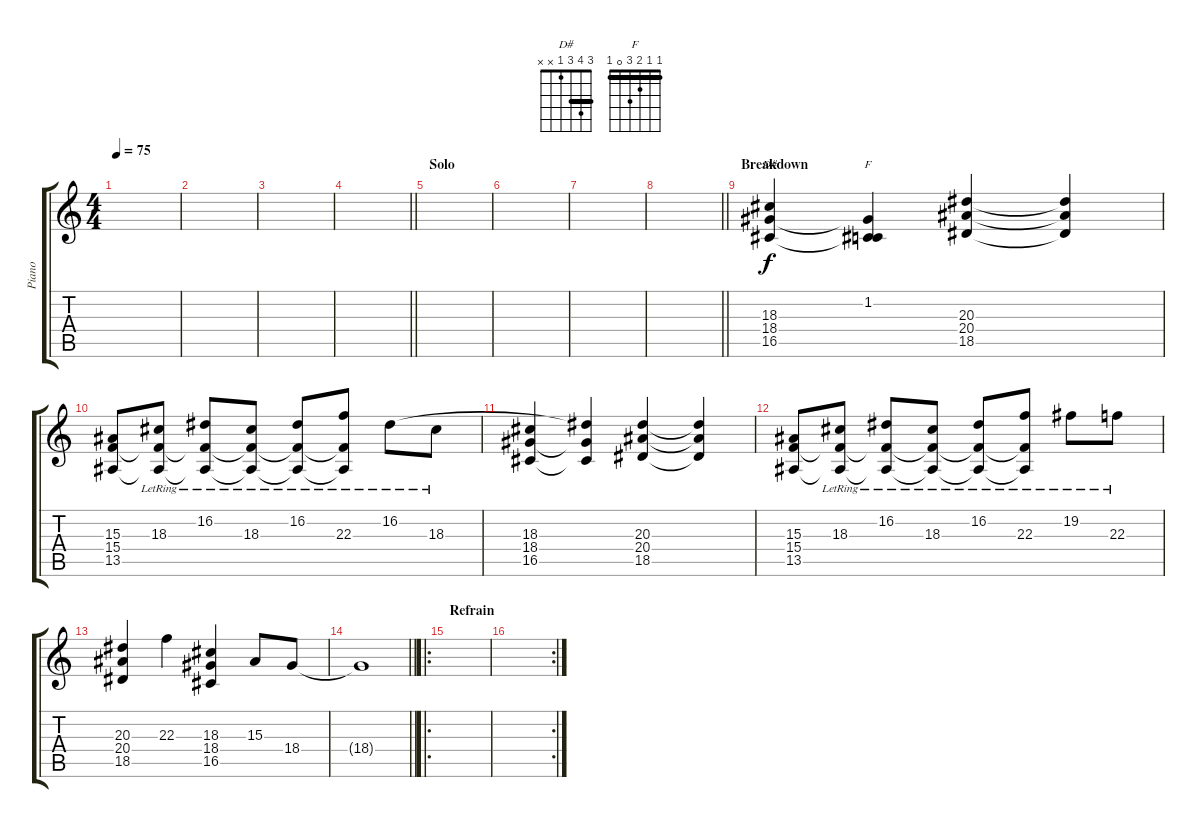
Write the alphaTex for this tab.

\track ("Piano" "Piano") {instrument acousticgrandpiano}
\staff {score tabs}
\tuning (E4 B3 G3 D3 A2 E2) {hide}
\chord ("D#" 3 4 3 1 x x) {barre 3}
\chord ("F" 1 1 2 3 0 1) {barre 1}
\ts (4 4)
\tempo 75
\clef g2
\ks c
|
|
|
\barLineRight lightlight
|
\section ("" "Solo")
|
|
|
\barLineRight lightlight
|
\section ("" "Breakdown")
(18.3 18.4 16.5).4{ch "D#"} (1.2 18.4{t} 16.5{t}).4{ch "F"} (20.3 20.4 18.5).4 (20.3{t} 20.4{t} 18.5{t}).4 |
(15.3 15.4 13.5).8 (18.3{lr} 15.4{t} 13.5{t}).8 (16.2{lr} 15.4{t} 13.5{t}).8 (18.3{lr} 15.4{t} 13.5{t}).8 (16.2{lr} 15.4{t} 13.5{t}).8 (22.3{lr} 15.4{t} 13.5{t}).8 16.2{lr}.8 18.3{lr}.8 |
(18.3 18.4 16.5).4 (16.2{t} 18.4{t} 16.5{t}).4 (20.3 20.4 18.5).4 (20.3{t} 20.4{t} 18.5{t}).4 |
(15.3 15.4 13.5).8 (18.3{lr} 15.4{t} 13.5{t}).8 (16.2{lr} 15.4{t} 13.5{t}).8 (18.3{lr} 15.4{t} 13.5{t}).8 (16.2{lr} 15.4{t} 13.5{t}).8 (22.3{lr} 15.4{t} 13.5{t}).8 19.2{lr}.8 22.3{lr}.8 |
(20.3 20.4 18.5).4 22.3.4 (18.3 18.4 16.5).4 15.3.8 18.4.8 |
\barLineRight lightlight
18.4{t}.1 |
\ro
\section ("" "Refrain")
|
\rc 2
